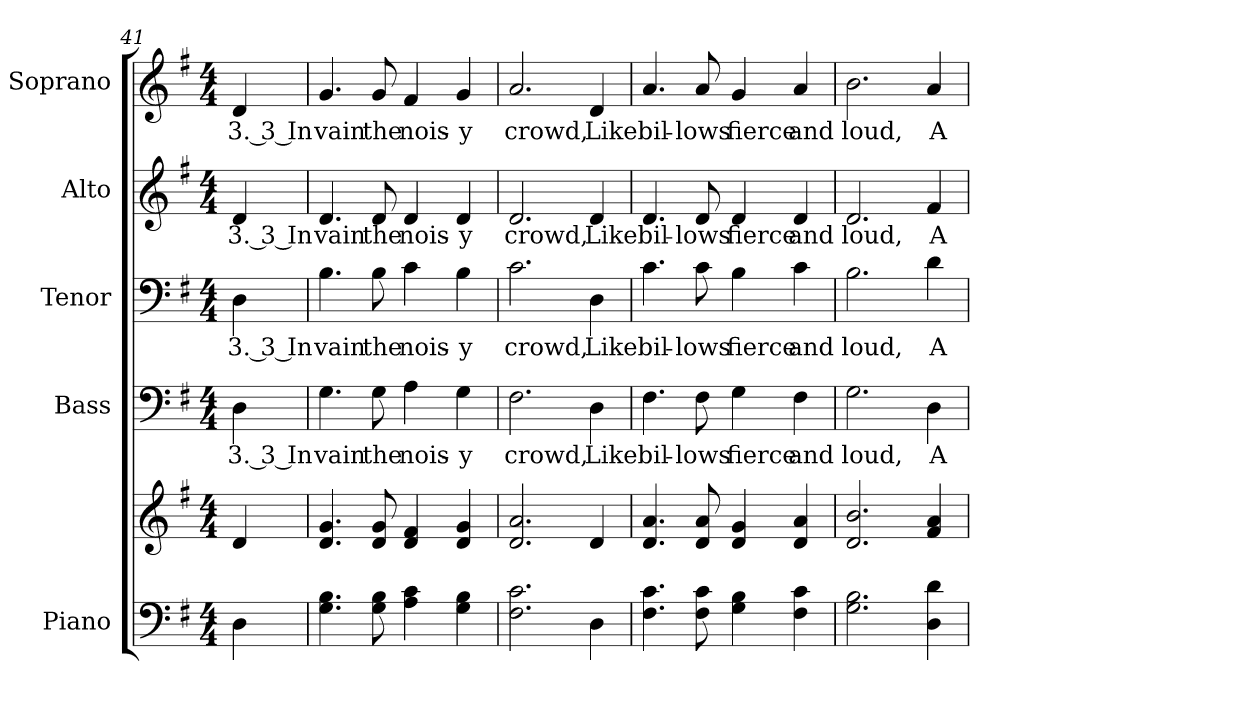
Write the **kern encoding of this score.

**kern	**kern	**kern	**text	**kern	**text	**kern	**text	**kern	**text
*part5	*part5	*part4	*part4	*part3	*part3	*part2	*part2	*part1	*part1
*staff6	*staff5	*staff4	*staff4	*staff3	*staff3	*staff2	*staff2	*staff1	*staff1
*I"Piano	*	*I"Bass	*	*I"Tenor	*	*I"Alto	*	*I"Soprano	*
*I'Pno.	*	*I'B.	*	*I'T.	*	*I'A.	*	*I'S.	*
!!LO:PB:g=z
*clefF4	*clefG2	*clefF4	*	*clefF4	*	*clefG2	*	*clefG2	*
*k[f#]	*k[f#]	*k[f#]	*	*k[f#]	*	*k[f#]	*	*k[f#]	*
*G:	*G:	*G:	*	*G:	*	*G:	*	*G:	*
*M4/4	*M4/4	*M4/4	*	*M4/4	*	*M4/4	*	*M4/4	*
=41	=41	=41	=41	=41	=41	=41	=41	=41	=41
!	!	!	!LO:LY:b:color=#000000	!	!	!	!	!	!
!	!	!	!	!	!LO:LY:b:color=#000000	!	!	!	!
!	!	!	!	!	!	!	!LO:LY:b:color=#000000	!	!
!	!	!	!	!	!	!	!	!	!LO:LY:b:color=#000000
4Di\	4di/	4Di\	3. 3 In	4Di\	3. 3 In	4di/	3. 3 In	4di/	3. 3 In
=42	=42	=42	=42	=42	=42	=42	=42	=42	=42
!	!	!	!LO:LY:b:color=#000000	!	!	!	!	!	!
!	!	!	!	!	!LO:LY:b:color=#000000	!	!	!	!
!	!	!	!	!	!	!	!LO:LY:b:color=#000000	!	!
!	!	!	!	!	!	!	!	!	!LO:LY:b:color=#000000
4.Gi\ 4.Bi	4.di/ 4.gi	4.Gi\	vain	4.Bi\	vain	4.di/	vain	4.gi/	vain
!	!	!	!LO:LY:b:color=#000000	!	!	!	!	!	!
!	!	!	!	!	!LO:LY:b:color=#000000	!	!	!	!
!	!	!	!	!	!	!	!LO:LY:b:color=#000000	!	!
!	!	!	!	!	!	!	!	!	!LO:LY:b:color=#000000
8Gi\ 8Bi	8di/ 8gi	8Gi\	the	8Bi\	the	8di/	the	8gi/	the
!	!	!	!LO:LY:b:color=#000000	!	!	!	!	!	!
!	!	!	!	!	!LO:LY:b:color=#000000	!	!	!	!
!	!	!	!	!	!	!	!LO:LY:b:color=#000000	!	!
!	!	!	!	!	!	!	!	!	!LO:LY:b:color=#000000
4Ai\ 4ci	4di/ 4f#i	4Ai\	nois-	4ci\	nois-	4di/	nois-	4f#i/	nois-
!	!	!	!LO:LY:b:color=#000000	!	!	!	!	!	!
!	!	!	!	!	!LO:LY:b:color=#000000	!	!	!	!
!	!	!	!	!	!	!	!LO:LY:b:color=#000000	!	!
!	!	!	!	!	!	!	!	!	!LO:LY:b:color=#000000
4Gi\ 4Bi	4di/ 4gi	4Gi\	-y	4Bi\	-y	4di/	-y	4gi/	-y
=43	=43	=43	=43	=43	=43	=43	=43	=43	=43
!	!	!	!LO:LY:b:color=#000000	!	!	!	!	!	!
!	!	!	!	!	!LO:LY:b:color=#000000	!	!	!	!
!	!	!	!	!	!	!	!LO:LY:b:color=#000000	!	!
!	!	!	!	!	!	!	!	!	!LO:LY:b:color=#000000
2.F#i\ 2.ci	2.di/ 2.ai	2.F#i\	crowd,	2.ci\	crowd,	2.di/	crowd,	2.ai/	crowd,
!	!	!	!LO:LY:b:color=#000000	!	!	!	!	!	!
!	!	!	!	!	!LO:LY:b:color=#000000	!	!	!	!
!	!	!	!	!	!	!	!LO:LY:b:color=#000000	!	!
!	!	!	!	!	!	!	!	!	!LO:LY:b:color=#000000
4Di\	4di/	4Di\	Like	4Di\	Like	4di/	Like	4di/	Like
=44	=44	=44	=44	=44	=44	=44	=44	=44	=44
!	!	!	!LO:LY:b:color=#000000	!	!	!	!	!	!
!	!	!	!	!	!LO:LY:b:color=#000000	!	!	!	!
!	!	!	!	!	!	!	!LO:LY:b:color=#000000	!	!
!	!	!	!	!	!	!	!	!	!LO:LY:b:color=#000000
4.F#i\ 4.ci	4.di/ 4.ai	4.F#i\	bil-	4.ci\	bil-	4.di/	bil-	4.ai/	bil-
!	!	!	!LO:LY:b:color=#000000	!	!	!	!	!	!
!	!	!	!	!	!LO:LY:b:color=#000000	!	!	!	!
!	!	!	!	!	!	!	!LO:LY:b:color=#000000	!	!
!	!	!	!	!	!	!	!	!	!LO:LY:b:color=#000000
8F#i\ 8ci	8di/ 8ai	8F#i\	-lows	8ci\	-lows	8di/	-lows	8ai/	-lows
!	!	!	!LO:LY:b:color=#000000	!	!	!	!	!	!
!	!	!	!	!	!LO:LY:b:color=#000000	!	!	!	!
!	!	!	!	!	!	!	!LO:LY:b:color=#000000	!	!
!	!	!	!	!	!	!	!	!	!LO:LY:b:color=#000000
4Gi\ 4Bi	4di/ 4gi	4Gi\	fierce	4Bi\	fierce	4di/	fierce	4gi/	fierce
!	!	!	!LO:LY:b:color=#000000	!	!	!	!	!	!
!	!	!	!	!	!LO:LY:b:color=#000000	!	!	!	!
!	!	!	!	!	!	!	!LO:LY:b:color=#000000	!	!
!	!	!	!	!	!	!	!	!	!LO:LY:b:color=#000000
4F#i\ 4ci	4di/ 4ai	4F#i\	and	4ci\	and	4di/	and	4ai/	and
!!LO:LB:g=z
=45	=45	=45	=45	=45	=45	=45	=45	=45	=45
!	!	!	!LO:LY:b:color=#000000	!	!	!	!	!	!
!	!	!	!	!	!LO:LY:b:color=#000000	!	!	!	!
!	!	!	!	!	!	!	!LO:LY:b:color=#000000	!	!
!	!	!	!	!	!	!	!	!	!LO:LY:b:color=#000000
2.Gi\ 2.Bi	2.di/ 2.bi	2.Gi\	loud,	2.Bi\	loud,	2.di/	loud,	2.bi\	loud,
!	!	!	!LO:LY:b:color=#000000	!	!	!	!	!	!
!	!	!	!	!	!LO:LY:b:color=#000000	!	!	!	!
!	!	!	!	!	!	!	!LO:LY:b:color=#000000	!	!
!	!	!	!	!	!	!	!	!	!LO:LY:b:color=#000000
4Di\ 4di	4f#i/ 4ai	4Di\	A-	4di\	A-	4f#i/	A-	4ai/	A-
=	=	=	=	=	=	=	=	=	=
*-	*-	*-	*-	*-	*-	*-	*-	*-	*-
